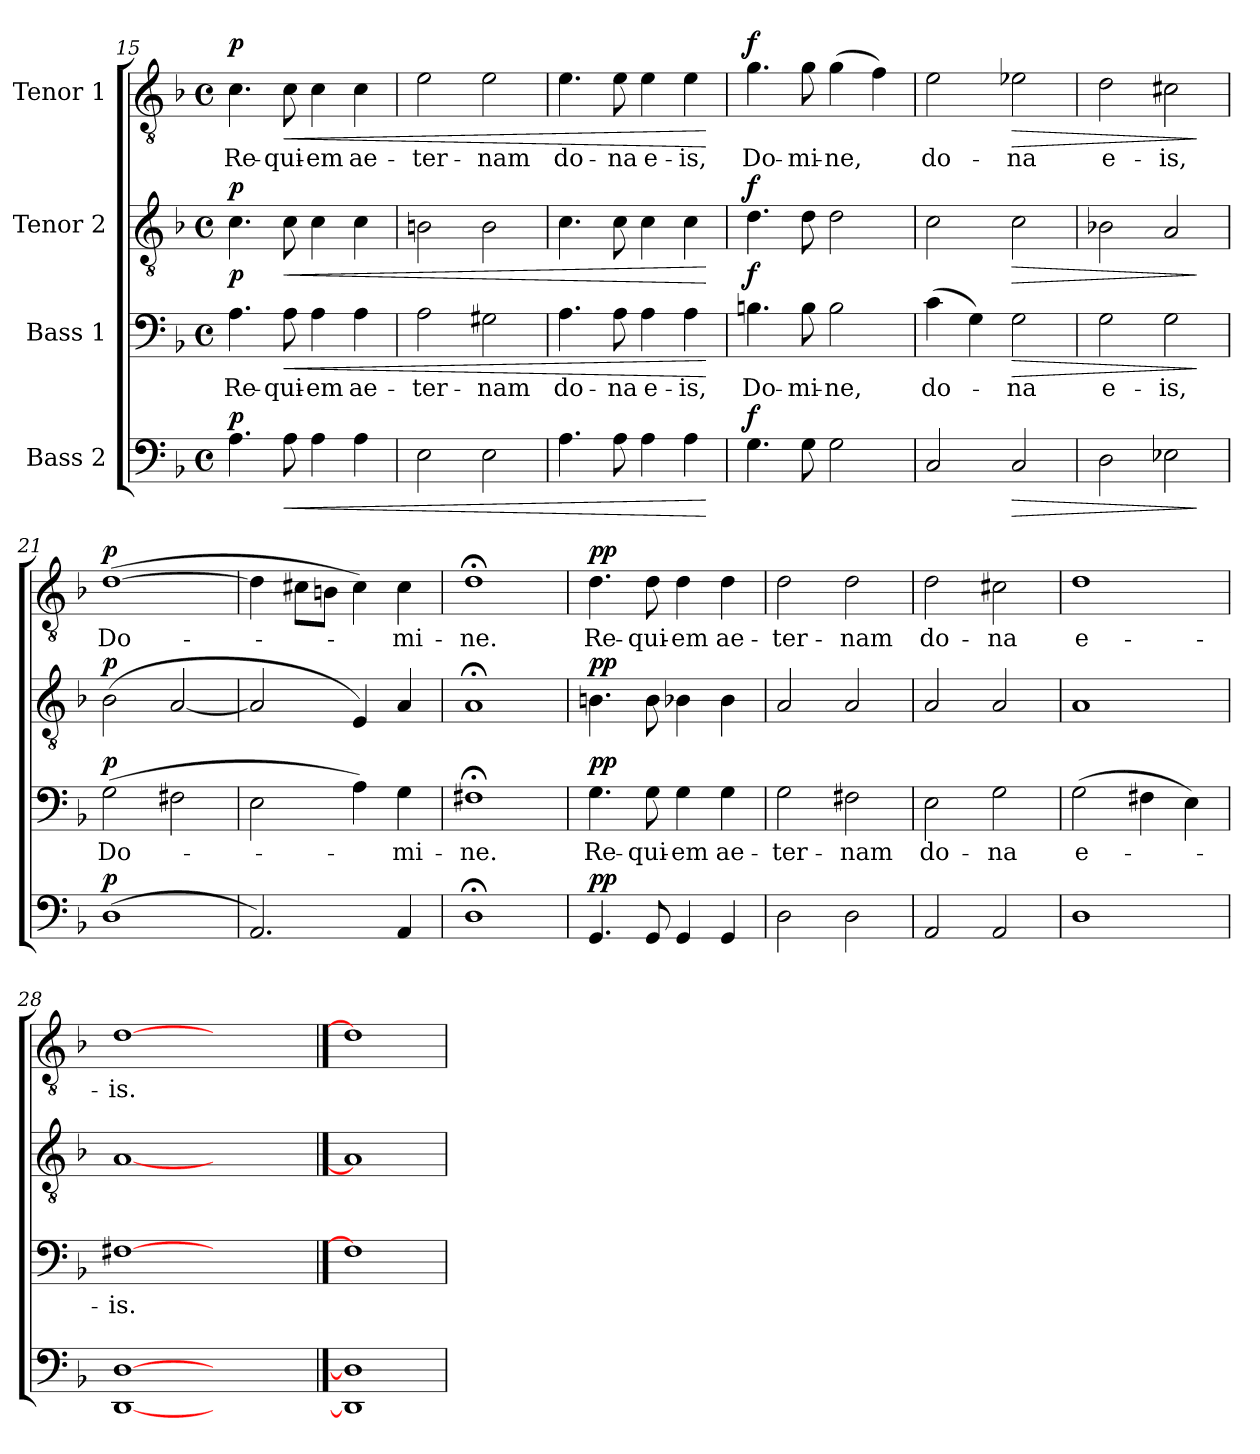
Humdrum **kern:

**kern	**dynam	**kern	**text	**dynam	**kern	**dynam	**kern	**text	**dynam
*part4	*part4	*part3	*part3	*part3	*part2	*part2	*part1	*part1	*part1
*staff4	*staff4	*staff3	*staff3	*staff3	*staff2	*staff2	*staff1	*staff1	*staff1
*I"Bass 2	*	*I"Bass 1	*	*	*I"Tenor 2	*	*I"Tenor 1	*	*
!!LO:PB:g=z
*clefF4	*	*clefF4	*	*	*clefGv2	*	*clefGv2	*	*
*k[b-]	*	*k[b-]	*	*	*k[b-]	*	*k[b-]	*	*
*M4/4	*	*M4/4	*	*	*M4/4	*	*M4/4	*	*
*met(c)	*	*met(c)	*	*	*met(c)	*	*met(c)	*	*
=15	=15	=15	=15	=15	=15	=15	=15	=15	=15
!	!LO:DY:a	!	!LO:LY:b	!LO:DY:a	!	!LO:DY:a	!	!LO:LY:b	!LO:DY:a
4.A\	p	4.A\	Re-	p	4.c\	p	4.c\	Re-	p
!	!LO:HP:b	!	!LO:LY:b	!LO:HP:b	!	!LO:HP:b	!	!LO:LY:b	!LO:HP:b
8A\	<	8A\	-qui-	<	8c\	<	8c\	-qui-	<
!	!	!	!LO:LY:b	!	!	!	!	!LO:LY:b	!
4A\	.	4A\	-em	.	4c\	.	4c\	-em	.
!	!	!	!LO:LY:b	!	!	!	!	!LO:LY:b	!
4A\	.	4A\	ae-	.	4c\	.	4c\	ae-	.
=16	=16	=16	=16	=16	=16	=16	=16	=16	=16
!	!	!	!LO:LY:b	!	!	!	!	!LO:LY:b	!
2E\	.	2A\	-ter-	.	2Bn\	.	2e\	-ter-	.
!	!	!	!LO:LY:b	!	!	!	!	!LO:LY:b	!
2E\	.	2G#X\	-nam	.	2B\	.	2e\	-nam	.
=17	=17	=17	=17	=17	=17	=17	=17	=17	=17
!	!	!	!LO:LY:b	!	!	!	!	!LO:LY:b	!
4.A\	.	4.A\	do-	.	4.c\	.	4.e\	do-	.
!	!	!	!LO:LY:b	!	!	!	!	!LO:LY:b	!
8A\	.	8A\	-na	.	8c\	.	8e\	-na	.
!	!	!	!LO:LY:b	!	!	!	!	!LO:LY:b	!
4A\	.	4A\	e-	.	4c\	.	4e\	e-	.
!	!	!	!LO:LY:b	!	!	!	!	!LO:LY:b	!
4A\	.	4A\	-is,	.	4c\	.	4e\	-is,	.
.	[	.	.	[	.	[	.	.	[
=18	=18	=18	=18	=18	=18	=18	=18	=18	=18
!	!LO:DY:a	!	!LO:LY:b	!LO:DY:a	!	!LO:DY:a	!	!LO:LY:b	!LO:DY:a
4.G\	f	4.Bn\	Do-	f	4.d\	f	4.g\	Do-	f
!	!	!	!LO:LY:b	!	!	!	!	!LO:LY:b	!
8G\	.	8B\	-mi-	.	8d\	.	8g\	-mi-	.
!	!	!	!LO:LY:b	!	!	!	!	!LO:LY:b	!
2G\	.	2B\	-ne,	.	2d\	.	(4g\	-ne,	.
.	.	.	.	.	.	.	4f\)	.	.
!!LO:LB:g=z
=19	=19	=19	=19	=19	=19	=19	=19	=19	=19
!	!	!	!LO:LY:b	!	!	!	!	!LO:LY:b	!
2C/	.	(4c\	do-	.	2c\	.	2e\	do-	.
.	.	4G\)	.	.	.	.	.	.	.
!	!LO:HP:b	!	!LO:LY:b	!LO:HP:b	!	!LO:HP:b	!	!LO:LY:b	!LO:HP:b
2C/	>	2G\	-na	>	2c\	>	2e-X\	-na	>
=20	=20	=20	=20	=20	=20	=20	=20	=20	=20
!	!	!	!LO:LY:b	!	!	!	!	!LO:LY:b	!
2D\	.	2G\	e-	.	2B-X\	.	2d\	e-	.
!	!	!	!LO:LY:b	!	!	!	!	!LO:LY:b	!
2E-X\	.	2G\	-is,	.	2A/	.	2c#X\	-is,	.
.	]	.	.	]	.	]	.	.	]
=21	=21	=21	=21	=21	=21	=21	=21	=21	=21
!	!LO:DY:a	!	!LO:LY:b	!LO:DY:a	!	!LO:DY:a	!	!LO:LY:b	!LO:DY:a
(1D	p	(2G\	Do-	p	(2B-\	p	([1d	Do-	p
.	.	2F#X\	.	.	[2A/	.	.	.	.
=22	=22	=22	=22	=22	=22	=22	=22	=22	=22
2.AA/)	.	2E\	.	.	2A/]	.	4d\]	.	.
.	.	.	.	.	.	.	8c#X\L	.	.
.	.	.	.	.	.	.	8Bn\J	.	.
.	.	4A\)	.	.	4E/)	.	4c#\)	.	.
!	!	!	!LO:LY:b	!	!	!	!	!LO:LY:b	!
4AA/	.	4G\	-mi-	.	4A/	.	4c#\	-mi-	.
=23	=23	=23	=23	=23	=23	=23	=23	=23	=23
!	!	!	!LO:LY:b	!	!	!	!	!LO:LY:b	!
1D;<	.	1F#X;<	-ne.	.	1A;<	.	1d;<	-ne.	.
!!LO:LB:g=z
=24	=24	=24	=24	=24	=24	=24	=24	=24	=24
!	!LO:DY:a	!	!LO:LY:b	!LO:DY:a	!	!LO:DY:a	!	!LO:LY:b	!LO:DY:a
4.GG/	pp	4.G\	Re-	pp	4.Bn\	pp	4.d\	Re-	pp
!	!	!	!LO:LY:b	!	!	!	!	!LO:LY:b	!
8GG/	.	8G\	-qui-	.	8B\	.	8d\	-qui-	.
!	!	!	!LO:LY:b	!	!	!	!	!LO:LY:b	!
4GG/	.	4G\	-em	.	4B-X\	.	4d\	-em	.
!	!	!	!LO:LY:b	!	!	!	!	!LO:LY:b	!
4GG/	.	4G\	ae-	.	4B-\	.	4d\	ae-	.
=25	=25	=25	=25	=25	=25	=25	=25	=25	=25
!	!	!	!LO:LY:b	!	!	!	!	!LO:LY:b	!
2D\	.	2G\	-ter-	.	2A/	.	2d\	-ter-	.
!	!	!	!LO:LY:b	!	!	!	!	!LO:LY:b	!
2D\	.	2F#X\	-nam	.	2A/	.	2d\	-nam	.
=26	=26	=26	=26	=26	=26	=26	=26	=26	=26
!	!	!	!LO:LY:b	!	!	!	!	!LO:LY:b	!
2AA/	.	2E\	do-	.	2A/	.	2d\	do-	.
!	!	!	!LO:LY:b	!	!	!	!	!LO:LY:b	!
2AA/	.	2G\	-na	.	2A/	.	2c#X\	-na	.
=27	=27	=27	=27	=27	=27	=27	=27	=27	=27
!	!	!	!LO:LY:b	!	!	!	!	!LO:LY:b	!
1D	.	(2G\	e-	.	1A	.	1d	e-	.
.	.	4F#X\	.	.	.	.	.	.	.
.	.	4E\)	.	.	.	.	.	.	.
=28	=28	=28	=28	=28	=28	=28	=28	=28	=28
!	!	!	!LO:LY:b	!	!	!	!	!LO:LY:b	!
[1DD [1D	.	[1F#X	-is.	.	[1A	.	[1d	-is.	.
1ryy	.	1ryy	.	.	1ryy	.	1ryy	.	.
==29	==29	==29	==29	==29	==29	==29	==29	==29	==29
1DD] 1D]	.	1F#]	.	.	1A]	.	1d]	.	.
=	=	=	=	=	=	=	=	=	=
*-	*-	*-	*-	*-	*-	*-	*-	*-	*-
